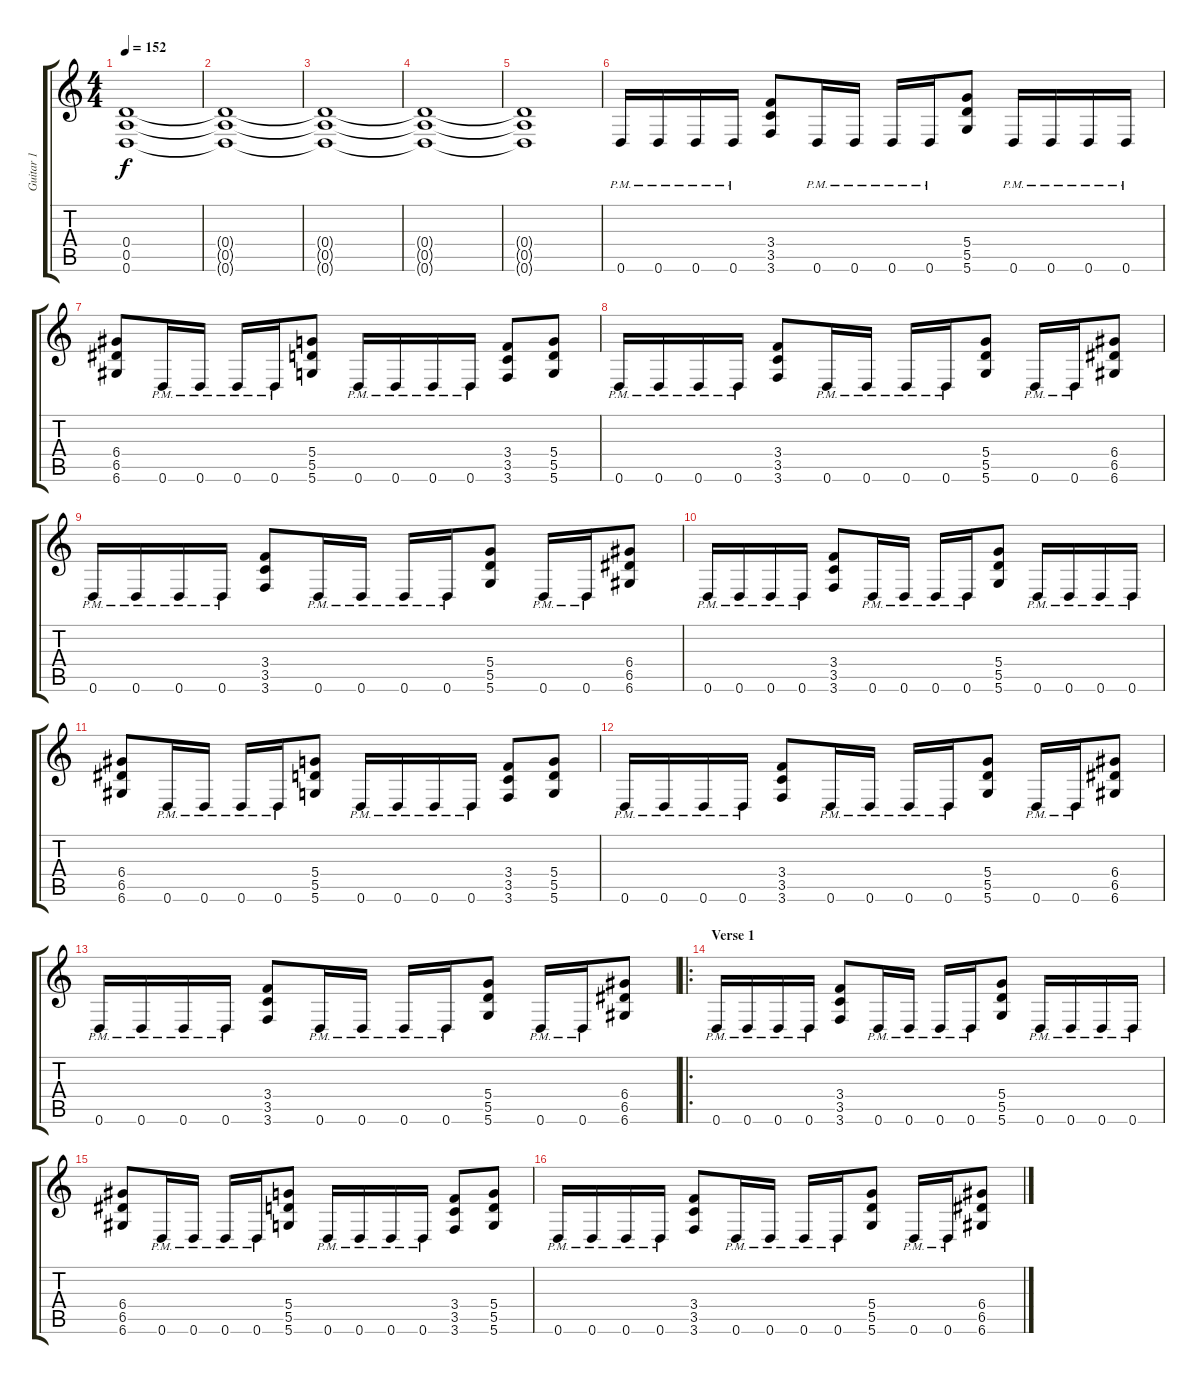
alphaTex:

\track ("Guitar 1" "Guitar 1") {instrument distortionguitar}
\staff {score tabs}
\tuning (E4 B3 G3 D3 A2 D2) {hide}
\ts (4 4)
\tempo 152
\clef g2
\ks c
(0.4{t} 0.5{t} 0.6{t}).1{dy f} |
(0.4{t} 0.5{t} 0.6{t}).1 |
(0.4{t} 0.5{t} 0.6{t}).1 |
(0.4{t} 0.5{t} 0.6{t}).1 |
(0.4{t} 0.5{t} 0.6{t}).1 |
0.6{pm}.16 0.6{pm}.16 0.6{pm}.16 0.6{pm}.16 (3.4 3.5 3.6).8 0.6{pm}.16 0.6{pm}.16 0.6{pm}.16 0.6{pm}.16 (5.4 5.5 5.6).8 0.6{pm}.16 0.6{pm}.16 0.6{pm}.16 0.6{pm}.16 |
(6.4 6.5 6.6).8 0.6{pm}.16 0.6{pm}.16 0.6{pm}.16 0.6{pm}.16 (5.4 5.5 5.6).8 0.6{pm}.16 0.6{pm}.16 0.6{pm}.16 0.6{pm}.16 (3.4 3.5 3.6).8 (5.4 5.5 5.6).8 |
0.6{pm}.16 0.6{pm}.16 0.6{pm}.16 0.6{pm}.16 (3.4 3.5 3.6).8 0.6{pm}.16 0.6{pm}.16 0.6{pm}.16 0.6{pm}.16 (5.4 5.5 5.6).8 0.6{pm}.16 0.6{pm}.16 (6.4 6.5 6.6).8 |
0.6{pm}.16 0.6{pm}.16 0.6{pm}.16 0.6{pm}.16 (3.4 3.5 3.6).8 0.6{pm}.16 0.6{pm}.16 0.6{pm}.16 0.6{pm}.16 (5.4 5.5 5.6).8 0.6{pm}.16 0.6{pm}.16 (6.4 6.5 6.6).8 |
0.6{pm}.16 0.6{pm}.16 0.6{pm}.16 0.6{pm}.16 (3.4 3.5 3.6).8 0.6{pm}.16 0.6{pm}.16 0.6{pm}.16 0.6{pm}.16 (5.4 5.5 5.6).8 0.6{pm}.16 0.6{pm}.16 0.6{pm}.16 0.6{pm}.16 |
(6.4 6.5 6.6).8 0.6{pm}.16 0.6{pm}.16 0.6{pm}.16 0.6{pm}.16 (5.4 5.5 5.6).8 0.6{pm}.16 0.6{pm}.16 0.6{pm}.16 0.6{pm}.16 (3.4 3.5 3.6).8 (5.4 5.5 5.6).8 |
0.6{pm}.16 0.6{pm}.16 0.6{pm}.16 0.6{pm}.16 (3.4 3.5 3.6).8 0.6{pm}.16 0.6{pm}.16 0.6{pm}.16 0.6{pm}.16 (5.4 5.5 5.6).8 0.6{pm}.16 0.6{pm}.16 (6.4 6.5 6.6).8 |
0.6{pm}.16 0.6{pm}.16 0.6{pm}.16 0.6{pm}.16 (3.4 3.5 3.6).8 0.6{pm}.16 0.6{pm}.16 0.6{pm}.16 0.6{pm}.16 (5.4 5.5 5.6).8 0.6{pm}.16 0.6{pm}.16 (6.4 6.5 6.6).8 |
\ro
\section ("" "Verse 1")
0.6{pm}.16 0.6{pm}.16 0.6{pm}.16 0.6{pm}.16 (3.4 3.5 3.6).8 0.6{pm}.16 0.6{pm}.16 0.6{pm}.16 0.6{pm}.16 (5.4 5.5 5.6).8 0.6{pm}.16 0.6{pm}.16 0.6{pm}.16 0.6{pm}.16 |
(6.4 6.5 6.6).8 0.6{pm}.16 0.6{pm}.16 0.6{pm}.16 0.6{pm}.16 (5.4 5.5 5.6).8 0.6{pm}.16 0.6{pm}.16 0.6{pm}.16 0.6{pm}.16 (3.4 3.5 3.6).8 (5.4 5.5 5.6).8 |
0.6{pm}.16 0.6{pm}.16 0.6{pm}.16 0.6{pm}.16 (3.4 3.5 3.6).8 0.6{pm}.16 0.6{pm}.16 0.6{pm}.16 0.6{pm}.16 (5.4 5.5 5.6).8 0.6{pm}.16 0.6{pm}.16 (6.4 6.5 6.6).8
